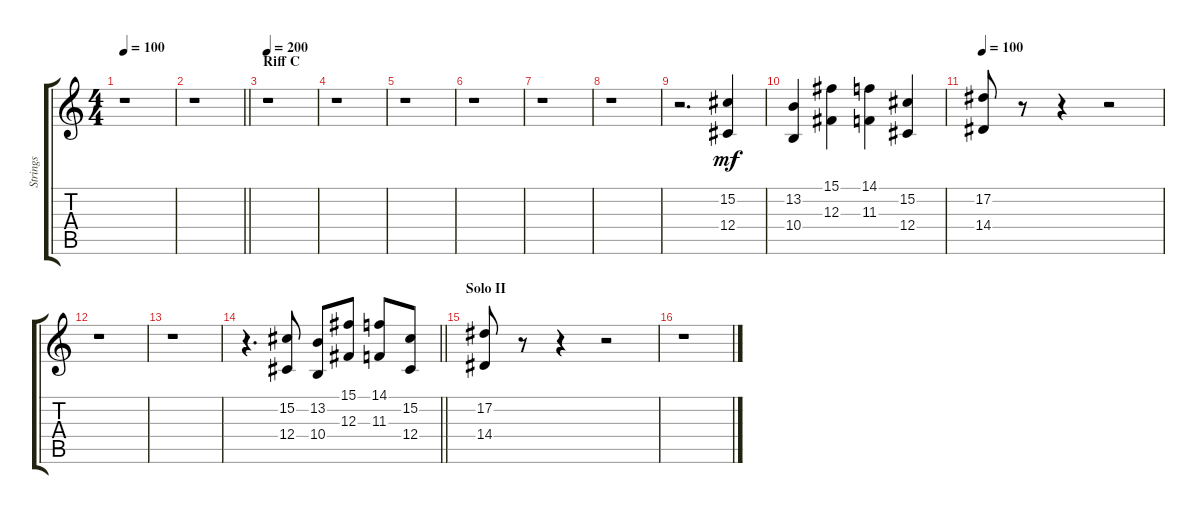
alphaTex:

\track ("Strings" "Strings") {instrument stringensemble1}
\staff {score tabs}
\tuning (Eb4 Bb3 Gb3 Db3 Ab2 Eb2) {hide}
\ts (4 4)
\tempo 100
\clef g2
\ks c
r.1{dy mp} |
\barLineRight lightlight
r.1 |
\section ("" "Riff C")
\tempo 200
r.1 |
r.1 |
r.1 |
r.1 |
r.1 |
r.1 |
r.2{d} (15.2 12.4).4{dy mf} |
(13.2 10.4).4 (15.1 12.3).4 (14.1 11.3).4 (15.2 12.4).4 |
\tempo 100
(17.2 14.4).8 r.8 r.4 r.2 |
r.1 |
r.1 |
\barLineRight lightlight
r.4{d} (15.2 12.4).8 (13.2 10.4).8 (15.1 12.3).8 (14.1 11.3).8 (15.2 12.4).8 |
\section ("" "Solo II")
(17.2 14.4).8 r.8 r.4 r.2 |
r.1
